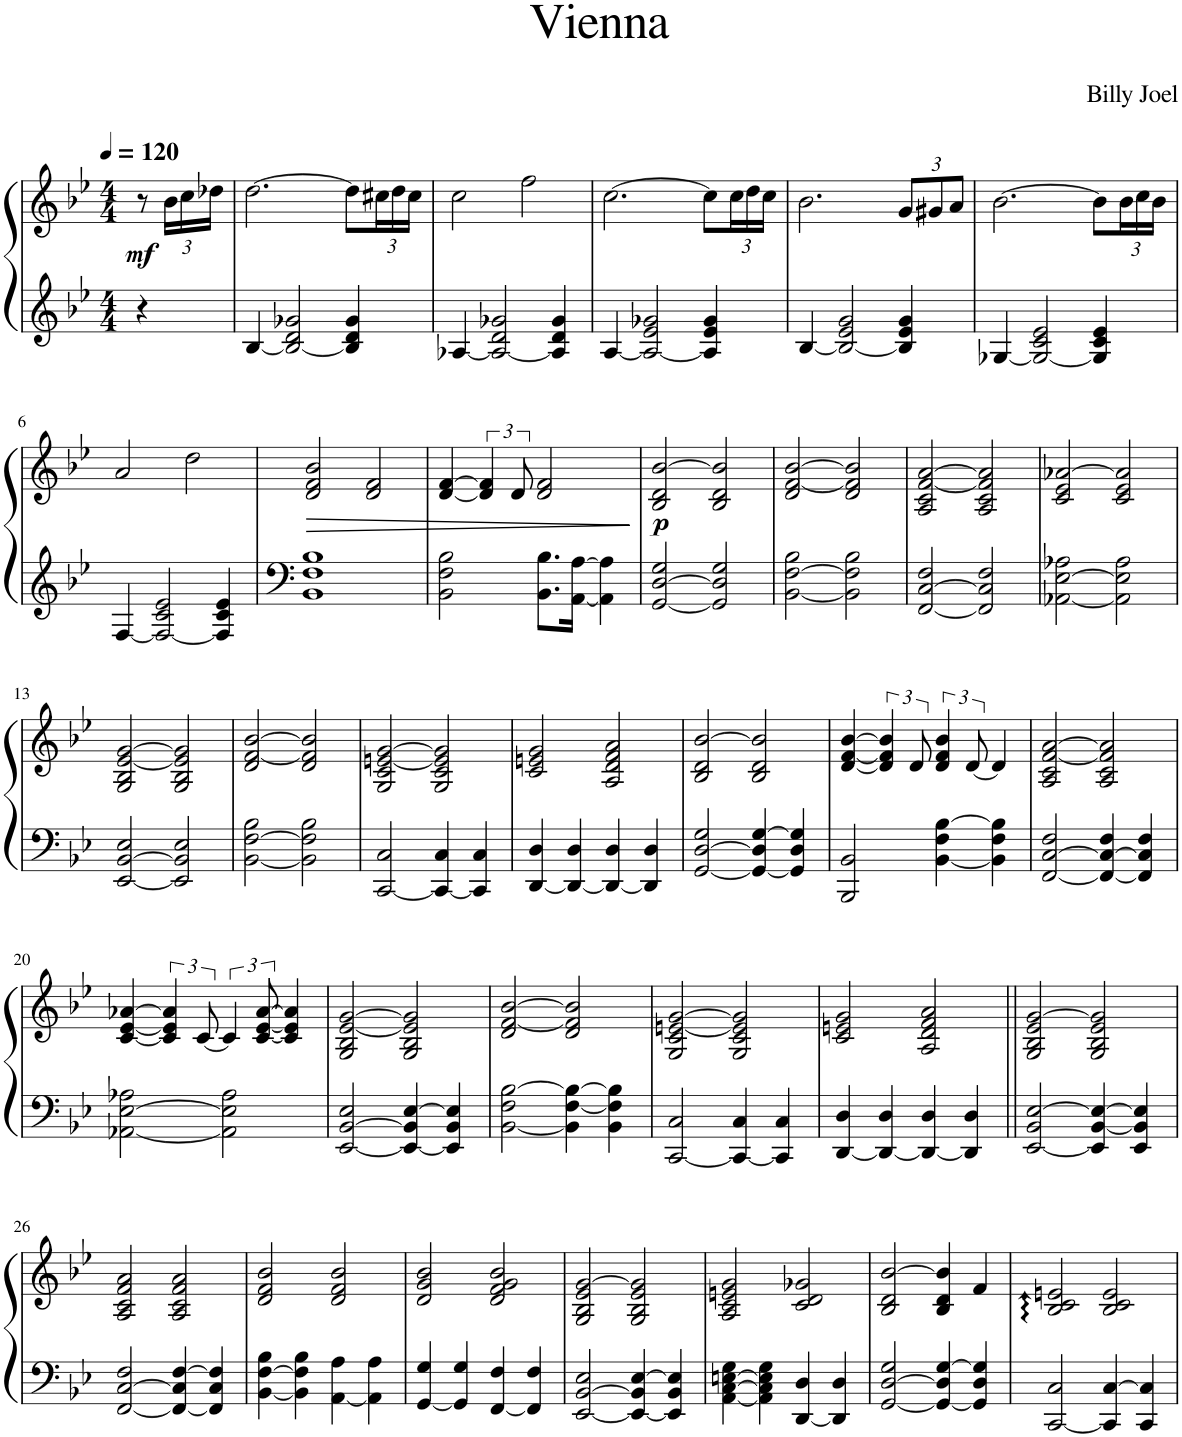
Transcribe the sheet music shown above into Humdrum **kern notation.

**kern	**kern	**dynam
*part1	*part1	*part1
*staff2	*staff1	*staff1/2
*I"Piano	*	*
*I'Pno.	*	*
*clefG2	*clefG2	*
*k[b-e-]	*k[b-e-]	*
*M4/4	*M4/4	*
*MM120	*MM120	*
=	=	=
!	!	!LO:DY:b
4r	8r	mf
*	*Xbrackettup	*
.	24b-\LL	.
.	24cc\	.
.	24dd-X\JJ	.
=1	=1	=1
[4B-/	[2.dd\	.
2B-/_ 2d/ 2g-X/	.	.
4B-/] 4d/ 4g-/	8dd\L]	.
.	24cc#X\L	.
.	24dd\	.
.	24cc#\JJ	.
=2	=2	=2
[4A-X/	2cc\	.
2A-/_ 2d/ 2g-X/	.	.
.	2ff\	.
4A-/] 4d/ 4g-/	.	.
=3	=3	=3
[4A/	[2.cc\	.
2A/_ 2e-/ 2g-X/	.	.
4A/] 4e-/ 4g-/	8cc\L]	.
.	24cc\L	.
.	24dd\	.
.	24cc\JJ	.
=4	=4	=4
[4B-/	2.b-\	.
2B-/_ 2e-/ 2g/	.	.
4B-/] 4e-/ 4g/	12g/L	.
.	12g#X/	.
.	12a/J	.
=5	=5	=5
[4G-X/	[2.b-\	.
2G-/_ 2c/ 2e-/	.	.
4G-/] 4c/ 4e-/	8b-\L]	.
.	24b-\L	.
.	24cc\	.
.	24b-\JJ	.
!!LO:LB:g=z
=6	=6	=6
[4F/	2a/	.
2F/_ 2c/ 2e-/	.	.
.	2dd\	.
4F/] 4c/ 4e-/	.	.
=7	=7	=7
!	!	!LO:HP:b
1BB- 1F 1B-	2d/ 2f/ 2b-/	>
.	2d/ 2f/	.
=8	=8	=8
2BB-\ 2F\ 2B-\	[4d/ [4f/	.
*	*brackettup	*
.	6d/] 6f/]	.
.	12d/	.
8.BB-\ 8.B-\L	2d/ 2f/	.
[16AA\ [16A\Jk	.	.
4AA\] 4A\]	.	.
.	.	]
=9	=9	=9
!	!	!LO:DY:b
[2GG/ [2D/ 2G/	2B-/ 2d/ [2b-/	p
2GG/] 2D/] 2G/	2B-/ 2d/ 2b-/]	.
=10	=10	=10
[2BB-\ [2F\ 2B-\	2d/ [2f/ [2b-/	.
2BB-\] 2F\] 2B-\	2d/ 2f/] 2b-/]	.
=11	=11	=11
[2FF/ [2C/ 2F/	2A/ 2c/ [2f/ [2a/	.
2FF/] 2C/] 2F/	2A/ 2c/ 2f/] 2a/]	.
=12	=12	=12
[2AA-X\ [2E-\ 2A-X\	2c/ 2e-/ [2a-X/	.
2AA-\] 2E-\] 2A-\	2c/ 2e-/ 2a-/]	.
!!LO:LB:g=z
=13	=13	=13
[2EE-/ [2BB-/ 2E-/	2G/ 2B-/ [2e-/ [2g/	.
2EE-/] 2BB-/] 2E-/	2G/ 2B-/ 2e-/] 2g/]	.
=14	=14	=14
[2BB-\ [2F\ 2B-\	2d/ [2f/ [2b-/	.
2BB-\] 2F\] 2B-\	2d/ 2f/] 2b-/]	.
=15	=15	=15
[2CC/ 2C/	2G/ 2c/ [2en/ [2g/	.
4CC/_ 4C/	2G/ 2c/ 2e/] 2g/]	.
4CC/] 4C/	.	.
=16	=16	=16
[4DD/ 4D/	2c/ 2en/ 2g/	.
4DD/_ 4D/	.	.
4DD/_ 4D/	2A/ 2d/ 2f/ 2a/	.
4DD/] 4D/	.	.
=17	=17	=17
[2GG/ [2D/ 2G/	2B-/ 2d/ [2b-/	.
4GG/_ 4D/] [4G/	2B-/ 2d/ 2b-/]	.
4GG/] 4D/ 4G/]	.	.
=18	=18	=18
2BBB-/ 2BB-/	[4d/ [4f/ [4b-/	.
.	6d/] 6f/] 6b-/]	.
.	12d/	.
[4BB-\ 4F\ [4B-\	6d/ 6f/ 6b-/	.
.	[12d/	.
4BB-\] 4F\ 4B-\]	4d/]	.
=19	=19	=19
[2FF/ [2C/ 2F/	2A/ 2c/ [2f/ [2a/	.
4FF/_ 4C/_ 4F/	2A/ 2c/ 2f/] 2a/]	.
4FF/] 4C/] 4F/	.	.
!!LO:LB:g=z
=20	=20	=20
[2AA-X\ [2E-\ 2A-X\	[4c/ [4e-/ [4a-X/	.
.	6c/] 6e-/] 6a-/]	.
.	[4c/	.
2AA-\] 2E-\] 2A-\	.	.
.	[12c/ [12e-/ [12a-/	.
.	4c/] 4e-/] 4a-/]	.
=21	=21	=21
[2EE-/ [2BB-/ 2E-/	2G/ 2B-/ [2e-/ [2g/	.
4EE-/_ 4BB-/] [4E-/	2G/ 2B-/ 2e-/] 2g/]	.
4EE-/] 4BB-/ 4E-/]	.	.
=22	=22	=22
[2BB-\ 2F\ [2B-\	2d/ [2f/ [2b-/	.
4BB-\] [4F\ 4B-\_	2d/ 2f/] 2b-/]	.
4BB-\ 4F\] 4B-\]	.	.
=23	=23	=23
[2CC/ 2C/	2G/ 2c/ [2en/ [2g/	.
4CC/_ 4C/	2G/ 2c/ 2e/] 2g/]	.
4CC/] 4C/	.	.
=24	=24	=24
[4DD/ 4D/	2c/ 2en/ 2g/	.
4DD/_ 4D/	.	.
4DD/_ 4D/	2A/ 2d/ 2f/ 2a/	.
4DD/] 4D/	.	.
=25||	=25||	=25||
[2EE-/ 2BB-/ [2E-/	2G/ 2B-/ 2e-/ [2g/	.
4EE-/] [4BB-/ 4E-/_	2G/ 2B-/ 2e-/ 2g/]	.
4EE-/ 4BB-/] 4E-/]	.	.
!!LO:LB:g=z
=26	=26	=26
[2FF/ [2C/ 2F/	2A/ 2c/ 2f/ 2a/	.
4FF/_ 4C/] [4F/	2A/ 2c/ 2f/ 2a/	.
4FF/] 4C/ 4F/]	.	.
=27	=27	=27
[4BB-\ [4F\ 4B-\	2d/ 2f/ 2b-/	.
4BB-\] 4F\] 4B-\	.	.
[4AA\ 4A\	2d/ 2f/ 2b-/	.
4AA\] 4A\	.	.
=28	=28	=28
[4GG/ 4G/	2d/ 2g/ 2b-/	.
4GG/] 4G/	.	.
[4FF/ 4F/	2d/ 2f/ 2g/ 2b-/	.
4FF/] 4F/	.	.
=29	=29	=29
[2EE-/ [2BB-/ 2E-/	2G/ 2B-/ 2e-/ [2g/	.
4EE-/_ 4BB-/] [4E-/	2G/ 2B-/ 2e-/ 2g/]	.
4EE-/] 4BB-/ 4E-/]	.	.
=30	=30	=30
[4AA\ [4C\ [4En\ 4G\	2A/ 2c/ 2en/ 2g/	.
4AA\] 4C\] 4E\] 4G\	.	.
[4DD/ 4D/	2c/ 2d/ 2g-X/	.
4DD/] 4D/	.	.
=31	=31	=31
[2GG/ [2D/ 2G/	2B-/ 2d/ [2b-/	.
4GG/_ 4D/] [4G/	4B-/ 4d/ 4b-/]	.
4GG/] 4D/ 4G/]	4f/	.
=32	=32	=32
[2CC/ 2C/	2B-/ 2c/ 2en/	.
4CC/] [4C/	2B-/ 2c/ 2e/	.
4CC/ 4C/]	.	.
=	=	=
*-	*-	*-
